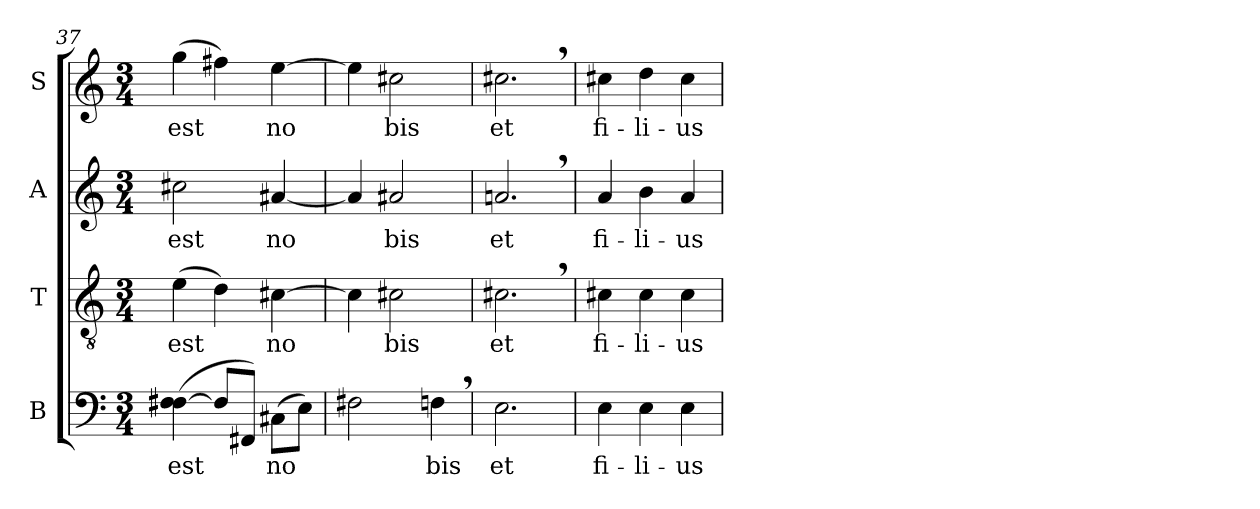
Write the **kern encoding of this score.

**kern	**text	**kern	**text	**kern	**text	**kern	**text
*part4	*part4	*part3	*part3	*part2	*part2	*part1	*part1
*staff4	*staff4	*staff3	*staff3	*staff2	*staff2	*staff1	*staff1
*I"B	*	*I"T	*	*I"A	*	*I"S	*
*I'B	*	*I'T	*	*I'A	*	*I'S	*
*clefF4	*	*clefGv2	*	*clefG2	*	*clefG2	*
*k[]	*	*k[]	*	*k[]	*	*k[]	*
*C:	*	*C:	*	*C:	*	*C:	*
*M3/4	*	*M3/4	*	*M3/4	*	*M3/4	*
=37	=37	=37	=37	=37	=37	=37	=37
!	!LO:LY:b:cj	!	!LO:LY:b:cj	!	!LO:LY:b:cj	!	!LO:LY:b:cj
(>4F#X\ [>4F#X\	est	(>4e\	est	2cc#X\	est	(>4gg\	est
!	!LO:LY:b:cj	!	!LO:LY:b:cj	!	!	!	!LO:LY:b:cj
8F#/L]	.	4d\)	.	.	.	4ff#X\)	.
!	!LO:LY:b:cj	!	!	!	!	!	!
8FF#X/J)	.	.	.	.	.	.	.
!	!LO:LY:b:cj	!	!LO:LY:b:cj	!	!LO:LY:b:cj	!	!LO:LY:b:cj
(>8C#X\L	no-	[>4c#X\	no-	[>4a#X/	no-	[>4ee\	no-
!	!LO:LY:b:cj	!	!	!	!	!	!
8E\J)	--	.	.	.	.	.	.
!!LO:PB:g=z
=38	=38	=38	=38	=38	=38	=38	=38
!	!LO:LY:b:cj	!	!LO:LY:b:cj	!	!LO:LY:b:cj	!	!LO:LY:b:cj
2F#X\	--	4c#\]	--	4a#/]	--	4ee\]	--
!	!	!	!LO:LY:b:cj	!	!LO:LY:b:cj	!	!LO:LY:b:cj
.	.	2c#X\	-bis	2a#X/	-bis	2cc#X\	-bis
!	!LO:LY:b:cj	!	!	!	!	!	!
4Fn,>\	-bis	.	.	.	.	.	.
=39	=39	=39	=39	=39	=39	=39	=39
!	!LO:LY:b:cj	!	!LO:LY:b:cj	!	!LO:LY:b:cj	!	!LO:LY:b:cj
2.E\	et	2.c#X,>\	et	2.an,>/	et	2.cc#X,>\	et
=40	=40	=40	=40	=40	=40	=40	=40
!	!LO:LY:b:cj	!	!LO:LY:b:cj	!	!LO:LY:b:cj	!	!LO:LY:b:cj
4E\	fi-	4c#X\	fi-	4a/	fi-	4cc#X\	fi-
!	!LO:LY:b:cj	!	!LO:LY:b:cj	!	!LO:LY:b:cj	!	!LO:LY:b:cj
4E\	-li-	4c#\	-li-	4b\	-li-	4dd\	-li-
!	!LO:LY:b:cj	!	!LO:LY:b:cj	!	!LO:LY:b:cj	!	!LO:LY:b:cj
4E\	-us	4c#\	-us	4a/	-us	4cc#\	-us
=	=	=	=	=	=	=	=
*-	*-	*-	*-	*-	*-	*-	*-
